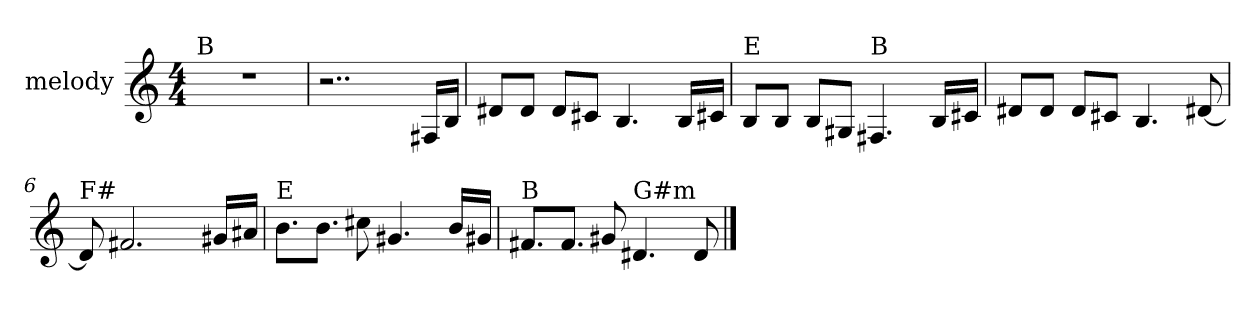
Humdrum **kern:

**kern
*part1
*staff1
*I"melody
*clefG2
*M4/4
*MM65
=1
!LO:TX:a:t=B
1r
=2
2..r
16F#X/LL
16B/JJ
=3
8d#X/L
8d#/J
8d#/L
8c#X/J
4.B
16B/LL
16c#X/JJ
=4
!LO:TX:a:t=E
8B/L
8B/J
8B/L
8G#X/J
!LO:TX:a:t=B
4.F#X
16B/LL
16c#X/JJ
=5
8d#X/L
8d#/J
8d#/L
8c#X/J
4.B
[8d#X
=6
!LO:TX:a:t=F#
8d#]
2.f#X
16g#X/LL
16a#X/JJ
=7
!LO:TX:a:t=E
8.b\L
8.b\J
8cc#X
4.g#X
16b/LL
16g#X/JJ
=8
!LO:TX:a:t=B
8.f#X/L
8.f#/J
8g#X
!LO:TX:a:t=G#m
4.d#X
8d#
==
*-
